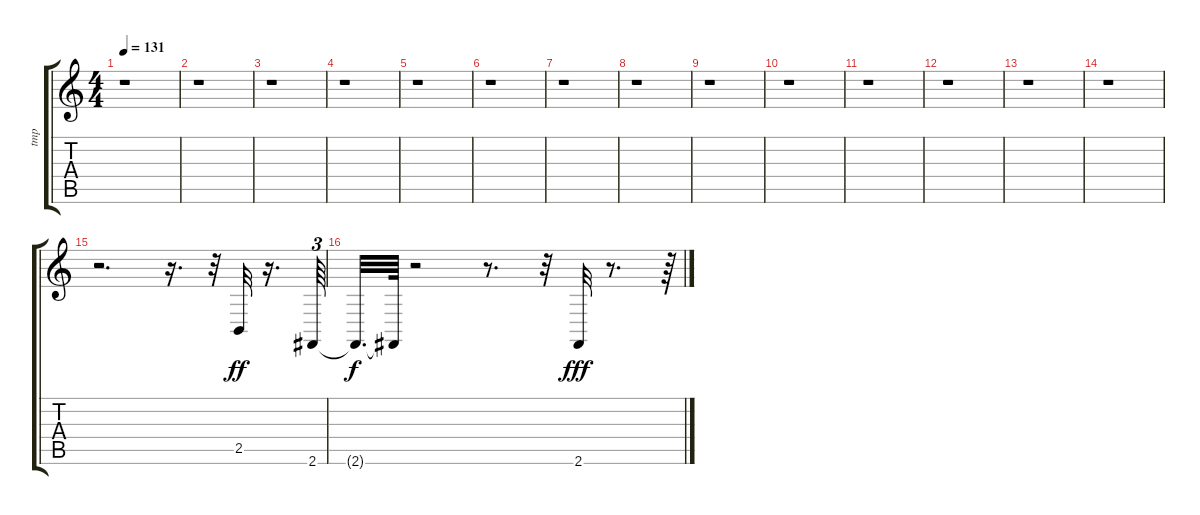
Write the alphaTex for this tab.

\track ("tmp" "tmp") {instrument timpani}
\staff {score tabs}
\tuning (E4 B3 G3 D3 A2 E2) {hide}
\ts (4 4)
\tempo 131
\clef g2
\ks c
r.1{dy f} |
r.1 |
r.1 |
r.1 |
r.1 |
r.1 |
r.1 |
r.1 |
r.1 |
r.1 |
r.1 |
r.1 |
r.1 |
r.1 |
r.2{d} r.16{d} r.32{tu (3 2)} 2.5.32{dy ff} r.16{d} 2.6.64{tu (3 2)} |
2.6{t}.32{d dy f} 2.6{t}.64 r.2 r.8{d} r.32 2.6.32{dy fff} r.8{d} r.64{tu (3 2)}
